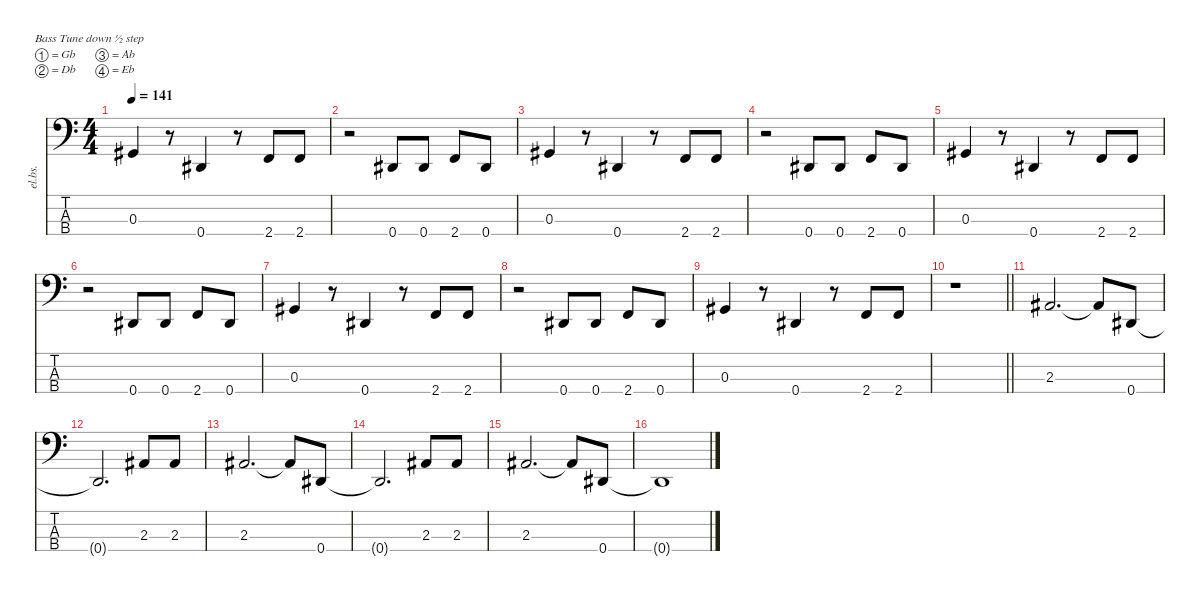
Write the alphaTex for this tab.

\defaultSystemsLayout 4
\hideDynamics
\bracketExtendMode nobrackets
\otherSystemsTrackNameOrientation horizontal
\track ("Bass" "el.bs.") {instrument electricbasspick}
\staff {score tabs}
\tuning (Gb2 Db2 Ab1 Eb1)
\ts (4 4)
\tempo 141
\clef f4
\ks c
0.3{acc #}.4{dy ff beam Up} r.8{beam Up} 0.4{acc #}.4{dy fff beam Up} r.8{beam Up} 2.4.8{beam Up} 2.4.8{beam Up} |
r.2{beam Down} 0.4{acc #}.8{dy ff beam Up} 0.4{acc #}.8{beam Up} 2.4.8{beam Up} 0.4{acc #}.8{beam Up} |
0.3{acc #}.4{beam Up} r.8{beam Up} 0.4{acc #}.4{dy fff beam Up} r.8{beam Up} 2.4.8{beam Up} 2.4.8{beam Up} |
r.2{beam Down} 0.4{acc #}.8{dy ff beam Up} 0.4{acc #}.8{beam Up} 2.4.8{beam Up} 0.4{acc #}.8{beam Up} |
0.3{acc #}.4{beam Up} r.8{beam Up} 0.4{acc #}.4{dy fff beam Up} r.8{beam Up} 2.4.8{beam Up} 2.4.8{beam Up} |
r.2{beam Down} 0.4{acc #}.8{dy ff beam Up} 0.4{acc #}.8{beam Up} 2.4.8{beam Up} 0.4{acc #}.8{beam Up} |
0.3{acc #}.4{beam Up} r.8{beam Up} 0.4{acc #}.4{dy fff beam Up} r.8{beam Up} 2.4.8{beam Up} 2.4.8{beam Up} |
r.2{beam Down} 0.4{acc #}.8{dy ff beam Up} 0.4{acc #}.8{beam Up} 2.4.8{beam Up} 0.4{acc #}.8{beam Up} |
0.3{acc #}.4{beam Up} r.8{beam Up} 0.4{acc #}.4{dy fff beam Up} r.8{beam Up} 2.4.8{beam Up} 2.4.8{beam Up} |
\barLineRight lightlight
r.1{beam Down} |
2.3{acc #}.2{d beam Up} 2.3{t acc #}.8{dy f beam Up} 0.4{acc #}.8{dy ff beam Up} |
0.4{t acc #}.2{d dy f beam Up} 2.3{acc #}.8{beam Up} 2.3{acc #}.8{beam Up} |
2.3{acc #}.2{d dy fff beam Up} 2.3{t acc #}.8{dy f beam Up} 0.4{acc #}.8{dy ff beam Up} |
0.4{t acc #}.2{d dy f beam Up} 2.3{acc #}.8{beam Up} 2.3{acc #}.8{beam Up} |
2.3{acc #}.2{d dy ff beam Up} 2.3{t acc #}.8{dy f beam Up} 0.4{acc #}.8{dy ff beam Up} |
0.4{t acc #}.1{dy f beam Up}
